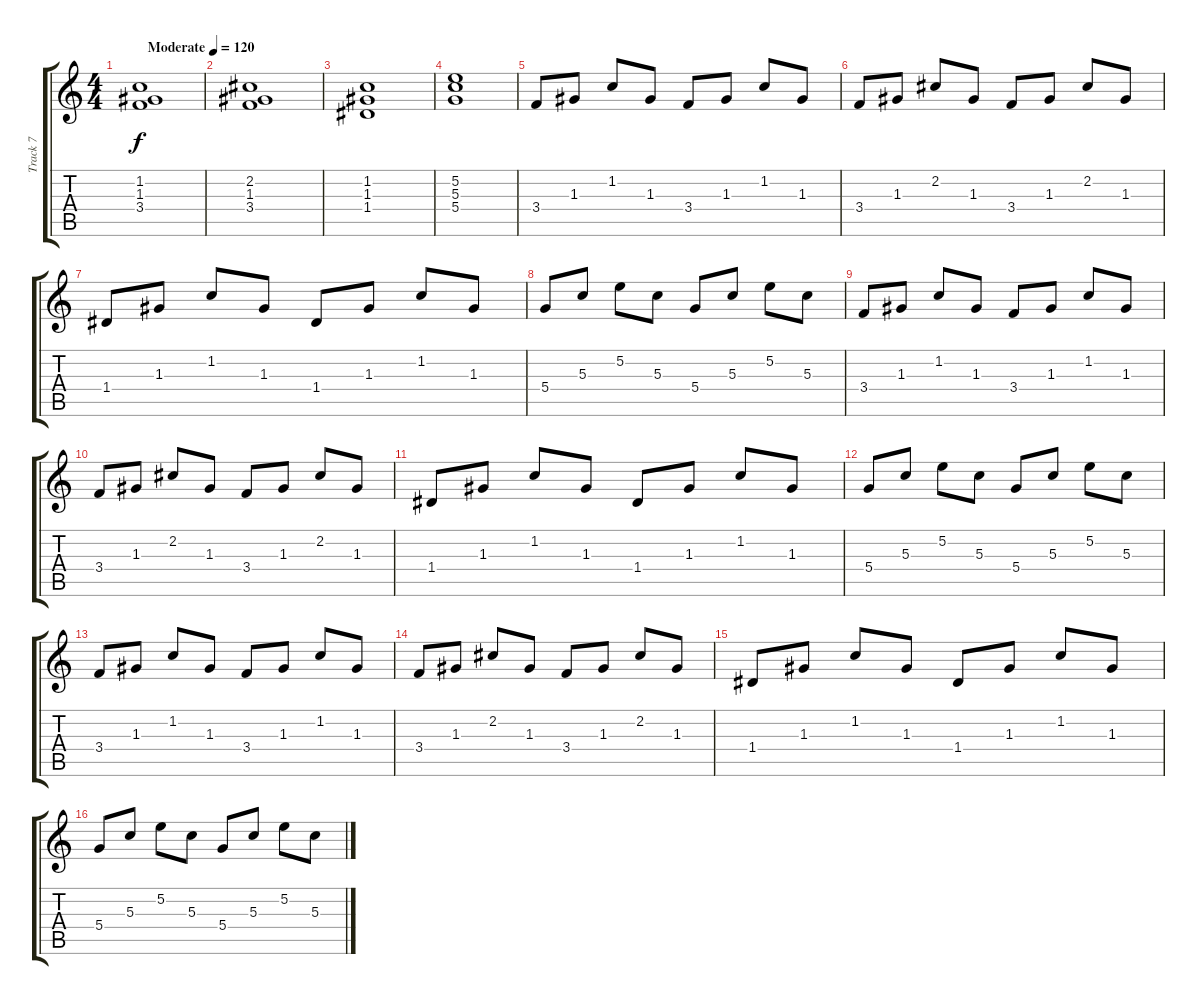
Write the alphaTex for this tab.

\track ("Track 7" "Track 7") {instrument electricguitarclean}
\staff {score tabs}
\tuning (E4 B3 G3 D3 A2 E2) {hide}
\ts (4 4)
\tempo (120 "Moderate")
\clef g2
\ks c
(1.2 1.3 3.4).1{dy f instrument electricguitarclean} |
(2.2 1.3 3.4).1 |
(1.2 1.3 1.4).1 |
(5.2 5.3 5.4).1 |
3.4.8 1.3.8 1.2.8 1.3.8 3.4.8 1.3.8 1.2.8 1.3.8 |
3.4.8 1.3.8 2.2.8 1.3.8 3.4.8 1.3.8 2.2.8 1.3.8 |
1.4.8 1.3.8 1.2.8 1.3.8 1.4.8 1.3.8 1.2.8 1.3.8 |
5.4.8 5.3.8 5.2.8 5.3.8 5.4.8 5.3.8 5.2.8 5.3.8 |
3.4.8 1.3.8 1.2.8 1.3.8 3.4.8 1.3.8 1.2.8 1.3.8 |
3.4.8 1.3.8 2.2.8 1.3.8 3.4.8 1.3.8 2.2.8 1.3.8 |
1.4.8 1.3.8 1.2.8 1.3.8 1.4.8 1.3.8 1.2.8 1.3.8 |
5.4.8 5.3.8 5.2.8 5.3.8 5.4.8 5.3.8 5.2.8 5.3.8 |
3.4.8 1.3.8 1.2.8 1.3.8 3.4.8 1.3.8 1.2.8 1.3.8 |
3.4.8 1.3.8 2.2.8 1.3.8 3.4.8 1.3.8 2.2.8 1.3.8 |
1.4.8 1.3.8 1.2.8 1.3.8 1.4.8 1.3.8 1.2.8 1.3.8 |
5.4.8 5.3.8 5.2.8 5.3.8 5.4.8 5.3.8 5.2.8 5.3.8
